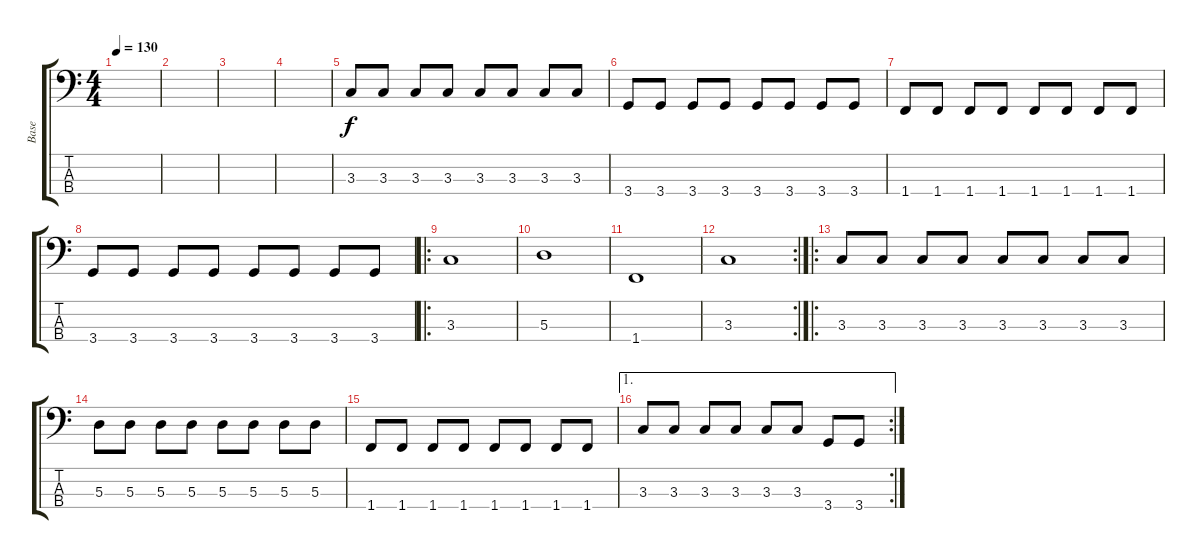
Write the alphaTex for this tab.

\track ("Base" "Base") {instrument electricbasspick}
\staff {score tabs}
\tuning (G2 D2 A1 E1) {hide}
\ts (4 4)
\tempo 130
\clef f4
\ks c
|
|
|
|
3.3.8 3.3.8 3.3.8 3.3.8 3.3.8 3.3.8 3.3.8 3.3.8 |
3.4.8 3.4.8 3.4.8 3.4.8 3.4.8 3.4.8 3.4.8 3.4.8 |
1.4.8 1.4.8 1.4.8 1.4.8 1.4.8 1.4.8 1.4.8 1.4.8 |
3.4.8 3.4.8 3.4.8 3.4.8 3.4.8 3.4.8 3.4.8 3.4.8 |
\ro
3.3.1 |
5.3.1 |
1.4.1 |
\rc 2
3.3.1 |
\ro
3.3.8 3.3.8 3.3.8 3.3.8 3.3.8 3.3.8 3.3.8 3.3.8 |
5.3.8 5.3.8 5.3.8 5.3.8 5.3.8 5.3.8 5.3.8 5.3.8 |
1.4.8 1.4.8 1.4.8 1.4.8 1.4.8 1.4.8 1.4.8 1.4.8 |
\ae 1
\rc 2
3.3.8 3.3.8 3.3.8 3.3.8 3.3.8 3.3.8 3.4.8 3.4.8
